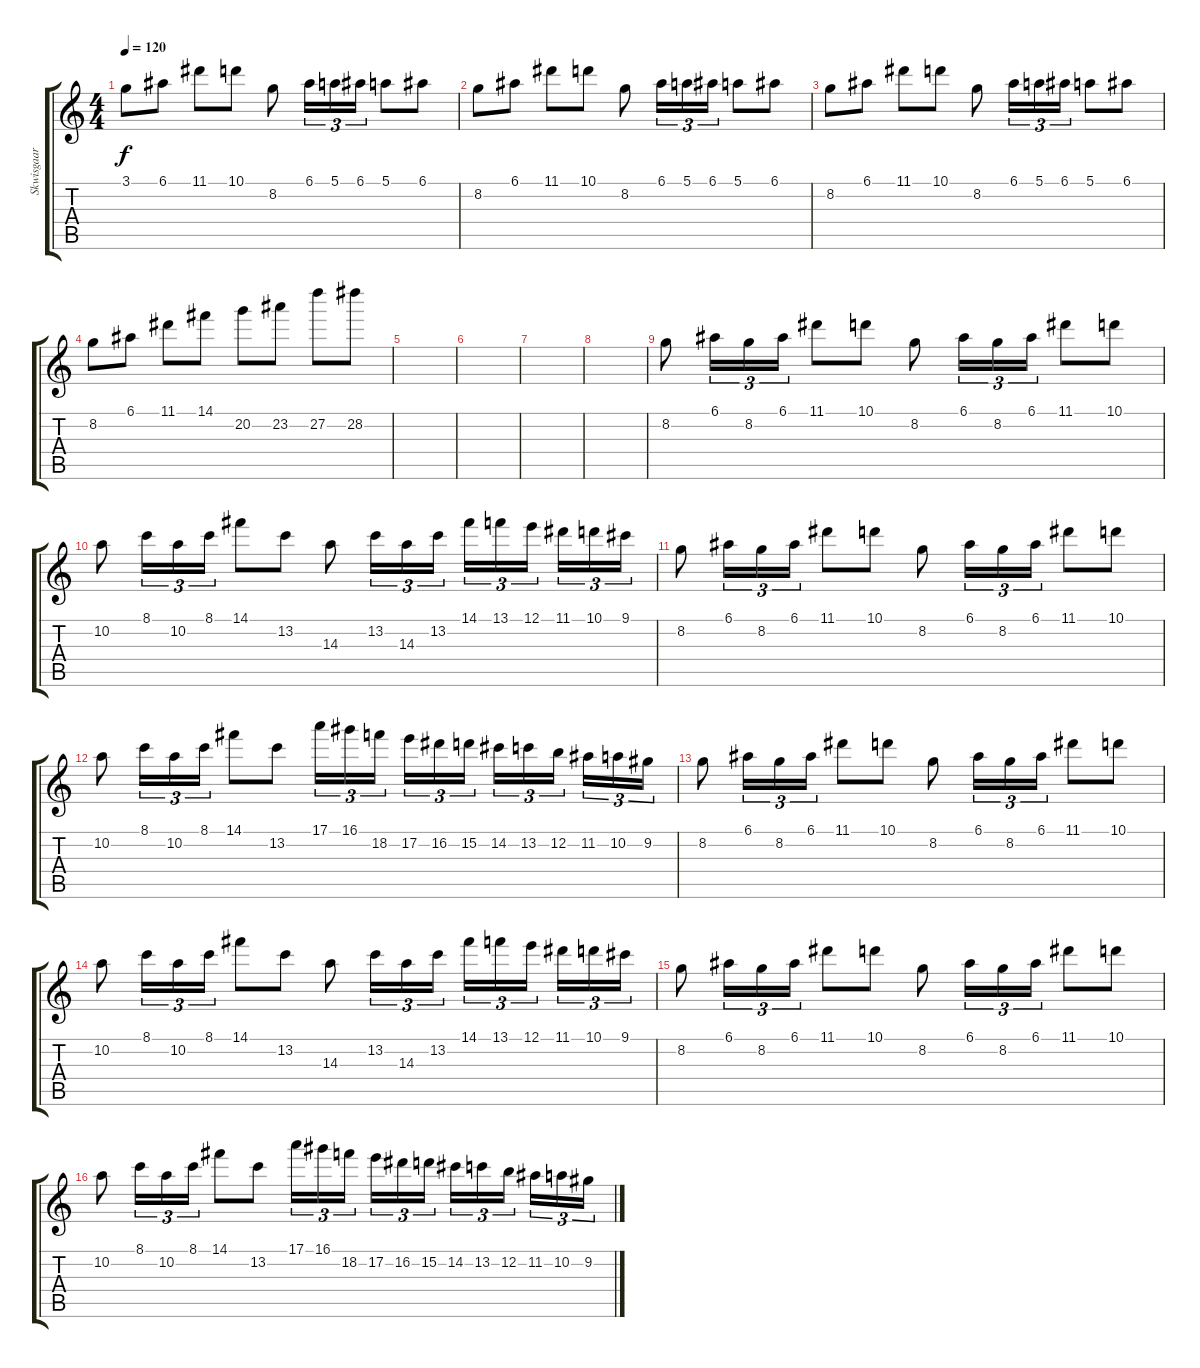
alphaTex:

\track ("Skwisgaar" "Skwisgaar") {instrument distortionguitar}
\staff {score tabs}
\tuning (E4 B3 G3 D3 A2 E2) {hide}
\ts (4 4)
\tempo 120
\clef g2
\ks aminor
3.1.8{dy f} 6.1.8 11.1.8 10.1.8 8.2.8 6.1.16{tu (3 2)} 5.1.16{tu (3 2)} 6.1.16{tu (3 2)} 5.1.8 6.1.8 |
8.2.8 6.1.8 11.1.8 10.1.8 8.2.8 6.1.16{tu (3 2)} 5.1.16{tu (3 2)} 6.1.16{tu (3 2)} 5.1.8 6.1.8 |
8.2.8 6.1.8 11.1.8 10.1.8 8.2.8 6.1.16{tu (3 2)} 5.1.16{tu (3 2)} 6.1.16{tu (3 2)} 5.1.8 6.1.8 |
8.2.8 6.1.8 11.1.8 14.1.8 20.2.8 23.2.8 27.2.8 28.2.8 |
|
|
|
|
8.2.8 6.1.16{tu (3 2)} 8.2.16{tu (3 2)} 6.1.16{tu (3 2)} 11.1.8 10.1.8 8.2.8 6.1.16{tu (3 2)} 8.2.16{tu (3 2)} 6.1.16{tu (3 2)} 11.1.8 10.1.8 |
10.2.8 8.1.16{tu (3 2)} 10.2.16{tu (3 2)} 8.1.16{tu (3 2)} 14.1.8 13.2.8 14.3.8 13.2.16{tu (3 2)} 14.3.16{tu (3 2)} 13.2.16{tu (3 2)} 14.1.16{tu (3 2)} 13.1.16{tu (3 2)} 12.1.16{tu (3 2) beam splitsecondary} 11.1.16{tu (3 2)} 10.1.16{tu (3 2)} 9.1.16{tu (3 2)} |
8.2.8 6.1.16{tu (3 2)} 8.2.16{tu (3 2)} 6.1.16{tu (3 2)} 11.1.8 10.1.8 8.2.8 6.1.16{tu (3 2)} 8.2.16{tu (3 2)} 6.1.16{tu (3 2)} 11.1.8 10.1.8 |
10.2.8 8.1.16{tu (3 2)} 10.2.16{tu (3 2)} 8.1.16{tu (3 2)} 14.1.8 13.2.8 17.1.16{tu (3 2)} 16.1.16{tu (3 2)} 18.2.16{tu (3 2) beam splitsecondary} 17.2.16{tu (3 2)} 16.2.16{tu (3 2)} 15.2.16{tu (3 2)} 14.2.16{tu (3 2)} 13.2.16{tu (3 2)} 12.2.16{tu (3 2) beam splitsecondary} 11.2.16{tu (3 2)} 10.2.16{tu (3 2)} 9.2.16{tu (3 2)} |
8.2.8 6.1.16{tu (3 2)} 8.2.16{tu (3 2)} 6.1.16{tu (3 2)} 11.1.8 10.1.8 8.2.8 6.1.16{tu (3 2)} 8.2.16{tu (3 2)} 6.1.16{tu (3 2)} 11.1.8 10.1.8 |
10.2.8 8.1.16{tu (3 2)} 10.2.16{tu (3 2)} 8.1.16{tu (3 2)} 14.1.8 13.2.8 14.3.8 13.2.16{tu (3 2)} 14.3.16{tu (3 2)} 13.2.16{tu (3 2)} 14.1.16{tu (3 2)} 13.1.16{tu (3 2)} 12.1.16{tu (3 2) beam splitsecondary} 11.1.16{tu (3 2)} 10.1.16{tu (3 2)} 9.1.16{tu (3 2)} |
8.2.8 6.1.16{tu (3 2)} 8.2.16{tu (3 2)} 6.1.16{tu (3 2)} 11.1.8 10.1.8 8.2.8 6.1.16{tu (3 2)} 8.2.16{tu (3 2)} 6.1.16{tu (3 2)} 11.1.8 10.1.8 |
10.2.8 8.1.16{tu (3 2)} 10.2.16{tu (3 2)} 8.1.16{tu (3 2)} 14.1.8 13.2.8 17.1.16{tu (3 2)} 16.1.16{tu (3 2)} 18.2.16{tu (3 2) beam splitsecondary} 17.2.16{tu (3 2)} 16.2.16{tu (3 2)} 15.2.16{tu (3 2)} 14.2.16{tu (3 2)} 13.2.16{tu (3 2)} 12.2.16{tu (3 2) beam splitsecondary} 11.2.16{tu (3 2)} 10.2.16{tu (3 2)} 9.2.16{tu (3 2)}
